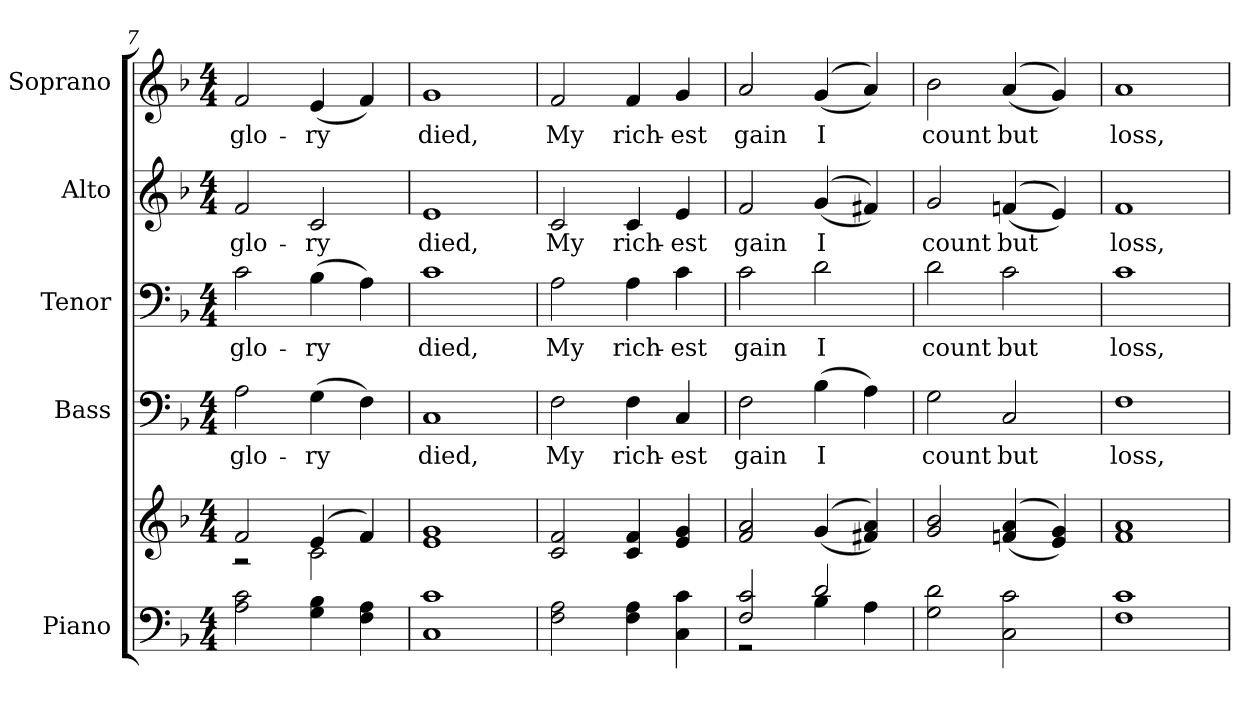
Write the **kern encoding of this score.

**kern	**kern	**kern	**text	**kern	**text	**kern	**text	**kern	**text
*part5	*part5	*part4	*part4	*part3	*part3	*part2	*part2	*part1	*part1
*staff6	*staff5	*staff4	*staff4	*staff3	*staff3	*staff2	*staff2	*staff1	*staff1
*I"Piano	*	*I"Bass	*	*I"Tenor	*	*I"Alto	*	*I"Soprano	*
*I'Pno.	*	*I'B.	*	*I'T.	*	*I'A.	*	*I'S.	*
!!LO:PB:g=z
*clefF4	*clefG2	*clefF4	*	*clefF4	*	*clefG2	*	*clefG2	*
*k[b-]	*k[b-]	*k[b-]	*	*k[b-]	*	*k[b-]	*	*k[b-]	*
*F:	*F:	*F:	*	*F:	*	*F:	*	*F:	*
*M4/4	*M4/4	*M4/4	*	*M4/4	*	*M4/4	*	*M4/4	*
=7	=7	=7	=7	=7	=7	=7	=7	=7	=7
*	*^	*	*	*	*	*	*	*	*
!	!	!	!	!LO:LY:b:color=#000000	!	!	!	!	!	!
!	!	!	!	!	!	!LO:LY:b:color=#000000	!	!	!	!
!	!	!	!	!	!	!	!	!LO:LY:b:color=#000000	!	!
!	!	!	!	!	!	!	!	!	!	!LO:LY:b:color=#000000
2Ai\ 2ci	2fi/	2r	2Ai\	glo-	2ci\	glo-	2fi/	glo-	2fi/	glo-
!	!	!	!	!LO:LY:b:color=#000000	!	!	!	!	!	!
!	!	!	!	!	!	!LO:LY:b:color=#000000	!	!	!	!
!	!	!	!	!	!	!	!	!LO:LY:b:color=#000000	!	!
!	!	!	!	!	!	!	!	!	!	!LO:LY:b:color=#000000
4Gi\ 4B-i	(4ei/	2ci\	(4Gi\	-ry	(4B-i\	-ry	2ci/	-ry	(4ei/	-ry
4Fi\ 4Ai	4fi/)	.	4Fi\)	.	4Ai\)	.	.	.	4fi/)	.
*	*v	*v	*	*	*	*	*	*	*	*
=8	=8	=8	=8	=8	=8	=8	=8	=8	=8
!	!	!	!LO:LY:b:color=#000000	!	!	!	!	!	!
!	!	!	!	!	!LO:LY:b:color=#000000	!	!	!	!
!	!	!	!	!	!	!	!LO:LY:b:color=#000000	!	!
!	!	!	!	!	!	!	!	!	!LO:LY:b:color=#000000
1Ci 1ci	1ei 1gi	1Ci	died,	1ci	died,	1ei	died,	1gi	died,
!!LO:PB:g=z
=9	=9	=9	=9	=9	=9	=9	=9	=9	=9
!	!	!	!LO:LY:b:color=#000000	!	!	!	!	!	!
!	!	!	!	!	!LO:LY:b:color=#000000	!	!	!	!
!	!	!	!	!	!	!	!LO:LY:b:color=#000000	!	!
!	!	!	!	!	!	!	!	!	!LO:LY:b:color=#000000
2Fi\ 2Ai	2ci/ 2fi	2Fi\	My	2Ai\	My	2ci/	My	2fi/	My
!	!	!	!LO:LY:b:color=#000000	!	!	!	!	!	!
!	!	!	!	!	!LO:LY:b:color=#000000	!	!	!	!
!	!	!	!	!	!	!	!LO:LY:b:color=#000000	!	!
!	!	!	!	!	!	!	!	!	!LO:LY:b:color=#000000
4Fi\ 4Ai	4ci/ 4fi	4Fi\	rich-	4Ai\	rich-	4ci/	rich-	4fi/	rich-
!	!	!	!LO:LY:b:color=#000000	!	!	!	!	!	!
!	!	!	!	!	!LO:LY:b:color=#000000	!	!	!	!
!	!	!	!	!	!	!	!LO:LY:b:color=#000000	!	!
!	!	!	!	!	!	!	!	!	!LO:LY:b:color=#000000
4Ci\ 4ci	4ei/ 4gi	4Ci/	-est	4ci\	-est	4ei/	-est	4gi/	-est
=10	=10	=10	=10	=10	=10	=10	=10	=10	=10
*^	*	*	*	*	*	*	*	*	*
!	!	!	!	!LO:LY:b:color=#000000	!	!	!	!	!	!
!	!	!	!	!	!	!LO:LY:b:color=#000000	!	!	!	!
!	!	!	!	!	!	!	!	!LO:LY:b:color=#000000	!	!
!	!	!	!	!	!	!	!	!	!	!LO:LY:b:color=#000000
2Fi/ 2ci	2r	2fi/ 2ai	2Fi\	gain	2ci\	gain	2fi/	gain	2ai/	gain
!	!	!	!	!LO:LY:b:color=#000000	!	!	!	!	!	!
!	!	!	!	!	!	!LO:LY:b:color=#000000	!	!	!	!
!	!	!	!	!	!	!	!	!LO:LY:b:color=#000000	!	!
!	!	!	!	!	!	!	!	!	!	!LO:LY:b:color=#000000
2di/	4B-i\	((4gi/	(4B-i\	I	2di\	I	((4gi/	I	((4gi/	I
.	4Ai\	4f#Xi/ 4ai))	4Ai\)	.	.	.	4f#Xi/))	.	4ai/))	.
*v	*v	*	*	*	*	*	*	*	*	*
!!LO:PB:g=z
=11	=11	=11	=11	=11	=11	=11	=11	=11	=11
*^	*	*	*	*	*	*	*	*	*
!	!	!	!	!LO:LY:b:color=#000000	!	!	!	!	!	!
*v	*v	*	*	*	*	*	*	*	*	*
*^	*	*	*	*	*	*	*	*	*
!	!	!	!	!	!	!LO:LY:b:color=#000000	!	!	!	!
*v	*v	*	*	*	*	*	*	*	*	*
*^	*	*	*	*	*	*	*	*	*
!	!	!	!	!	!	!	!	!LO:LY:b:color=#000000	!	!
*v	*v	*	*	*	*	*	*	*	*	*
*^	*	*	*	*	*	*	*	*	*
!	!	!	!	!	!	!	!	!	!	!LO:LY:b:color=#000000
*v	*v	*	*	*	*	*	*	*	*	*
2Gi\ 2di	2gi/ 2b-i	2Gi\	count	2di\	count	2gi/	count	2b-i\	count
!	!	!	!LO:LY:b:color=#000000	!	!	!	!	!	!
!	!	!	!	!	!LO:LY:b:color=#000000	!	!	!	!
!	!	!	!	!	!	!	!LO:LY:b:color=#000000	!	!
!	!	!	!	!	!	!	!	!	!LO:LY:b:color=#000000
2Ci\ 2ci	((4fni/ 4ai	2Ci/	but	2ci\	but	((4fni/	but	((4ai/	but
.	4ei/ 4gi))	.	.	.	.	4ei/))	.	4gi/))	.
=12	=12	=12	=12	=12	=12	=12	=12	=12	=12
!	!	!	!LO:LY:b:color=#000000	!	!	!	!	!	!
!	!	!	!	!	!LO:LY:b:color=#000000	!	!	!	!
!	!	!	!	!	!	!	!LO:LY:b:color=#000000	!	!
!	!	!	!	!	!	!	!	!	!LO:LY:b:color=#000000
1Fi 1ci	1fi 1ai	1Fi	loss,	1ci	loss,	1fi	loss,	1ai	loss,
=	=	=	=	=	=	=	=	=	=
*-	*-	*-	*-	*-	*-	*-	*-	*-	*-
